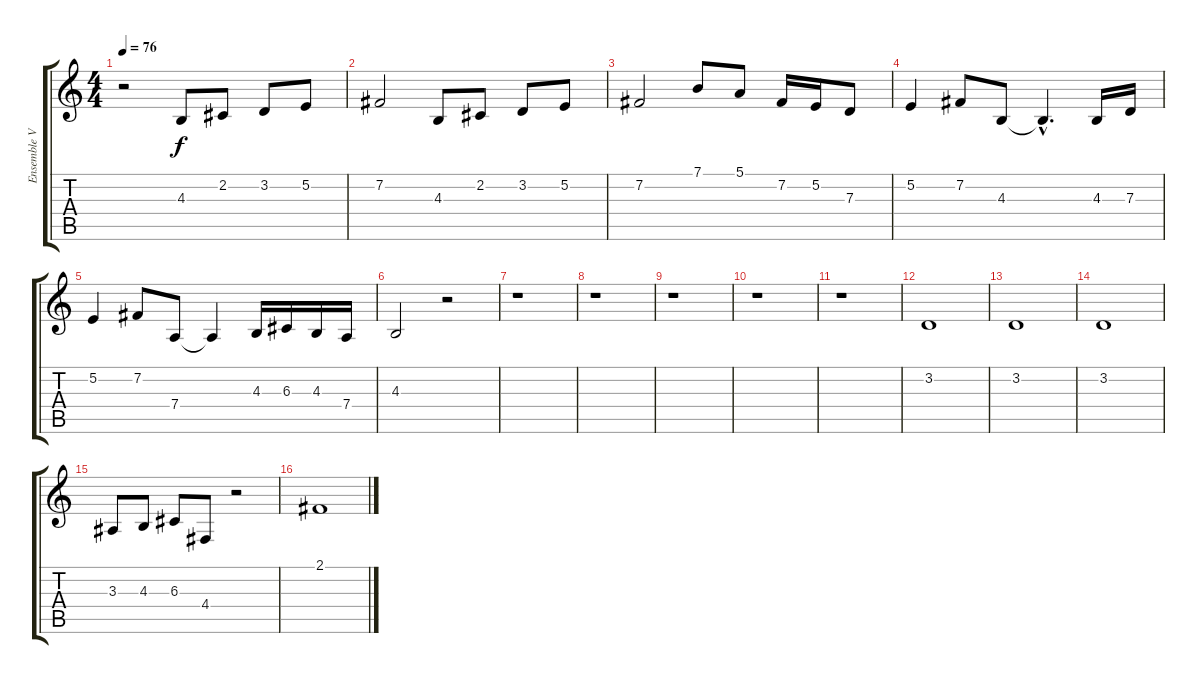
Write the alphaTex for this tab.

\track ("Ensemble Violons" "Ensemble V") {instrument stringensemble2}
\staff {score tabs}
\tuning (E4 B3 G3 D3 A2 E2) {hide}
\ts (4 4)
\tempo 76
\clef g2
\ks c
r.2{dy f instrument stringensemble2} 4.3.8 2.2.8 3.2.8 5.2.8 |
7.2.2 4.3.8 2.2.8 3.2.8 5.2.8 |
7.2.2 7.1.8 5.1.8 7.2.16 5.2.16 7.3.8 |
5.2.4 7.2.8 4.3.8 4.3{hac t}.4{d} 4.3.16 7.3.16 |
5.2.4 7.2.8 7.4.8 7.4{t}.4 4.3.16 6.3.16 4.3.16 7.4.16 |
4.3.2 r.2 |
r.1 |
r.1 |
r.1 |
r.1 |
r.1 |
3.2.1 |
3.2.1 |
3.2.1 |
3.3.8 4.3.8 6.3.8 4.4.8 r.2 |
2.1.1
